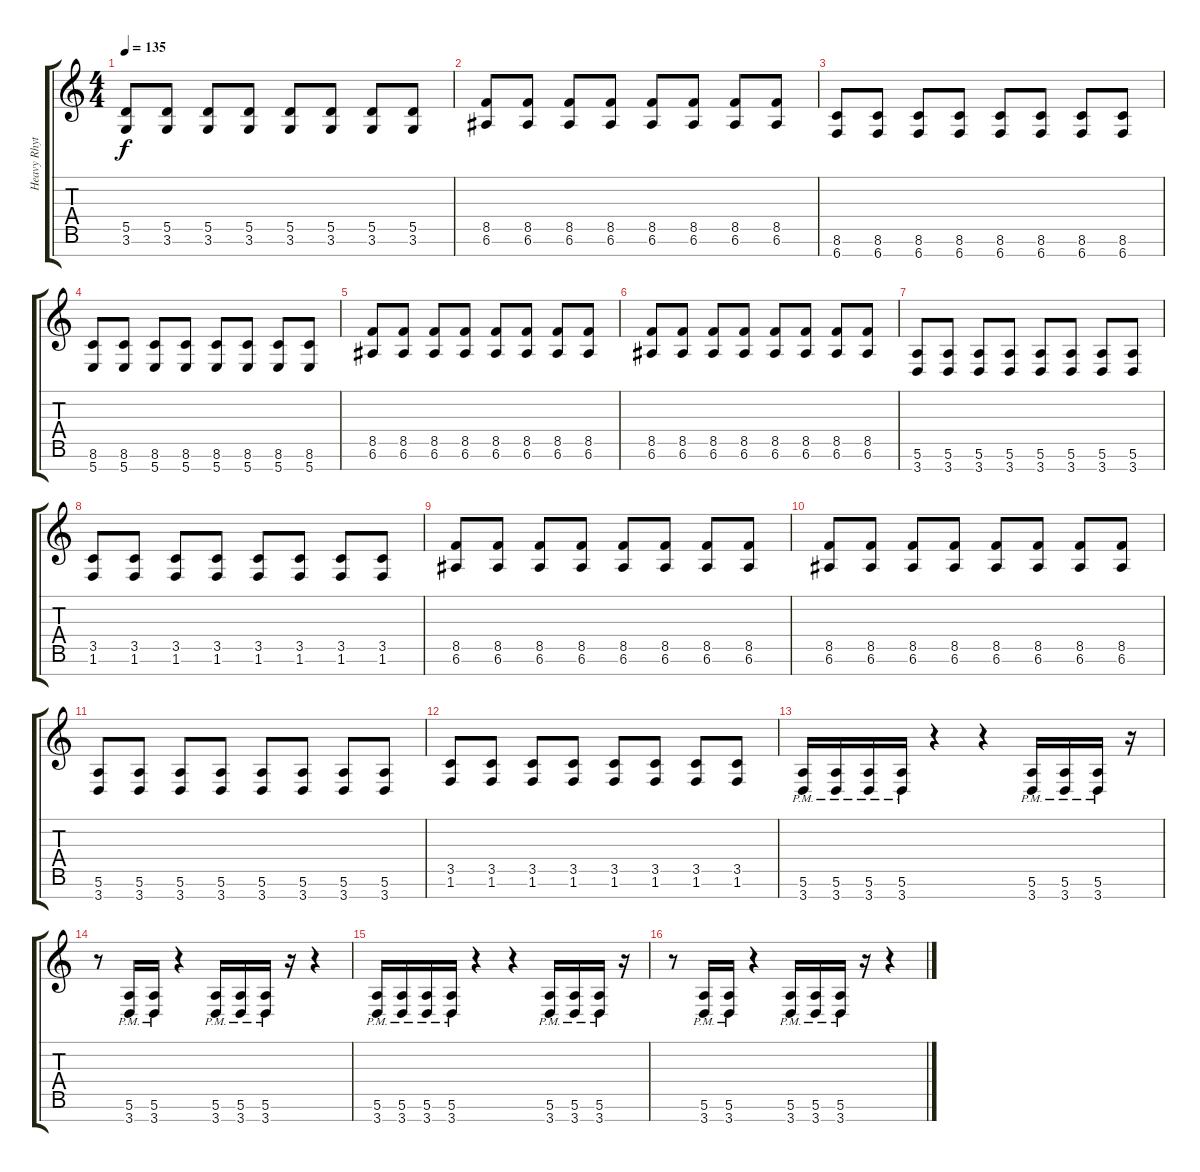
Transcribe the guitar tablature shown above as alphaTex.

\track ("Heavy Rhythm" "Heavy Rhyt") {instrument overdrivenguitar}
\staff {score tabs}
\tuning (E4 B3 G3 D3 A2 E2 B1) {hide}
\ts (4 4)
\tempo 135
\clef g2
\ks c
(5.5 3.6).8{dy f volume 16} (5.5 3.6).8 (5.5 3.6).8 (5.5 3.6).8 (5.5 3.6).8 (5.5 3.6).8 (5.5 3.6).8 (5.5 3.6).8 |
(8.5 6.6).8 (8.5 6.6).8 (8.5 6.6).8 (8.5 6.6).8 (8.5 6.6).8 (8.5 6.6).8 (8.5 6.6).8 (8.5 6.6).8 |
(8.6 6.7).8 (8.6 6.7).8 (8.6 6.7).8 (8.6 6.7).8 (8.6 6.7).8 (8.6 6.7).8 (8.6 6.7).8 (8.6 6.7).8 |
(8.6 5.7).8 (8.6 5.7).8 (8.6 5.7).8 (8.6 5.7).8 (8.6 5.7).8 (8.6 5.7).8 (8.6 5.7).8 (8.6 5.7).8 |
(8.5 6.6).8 (8.5 6.6).8 (8.5 6.6).8 (8.5 6.6).8 (8.5 6.6).8 (8.5 6.6).8 (8.5 6.6).8 (8.5 6.6).8 |
(8.5 6.6).8 (8.5 6.6).8 (8.5 6.6).8 (8.5 6.6).8 (8.5 6.6).8 (8.5 6.6).8 (8.5 6.6).8 (8.5 6.6).8 |
(5.6 3.7).8 (5.6 3.7).8 (5.6 3.7).8 (5.6 3.7).8 (5.6 3.7).8 (5.6 3.7).8 (5.6 3.7).8 (5.6 3.7).8 |
(3.5 1.6).8 (3.5 1.6).8 (3.5 1.6).8 (3.5 1.6).8 (3.5 1.6).8 (3.5 1.6).8 (3.5 1.6).8 (3.5 1.6).8 |
(8.5 6.6).8 (8.5 6.6).8 (8.5 6.6).8 (8.5 6.6).8 (8.5 6.6).8 (8.5 6.6).8 (8.5 6.6).8 (8.5 6.6).8 |
(8.5 6.6).8 (8.5 6.6).8 (8.5 6.6).8 (8.5 6.6).8 (8.5 6.6).8 (8.5 6.6).8 (8.5 6.6).8 (8.5 6.6).8 |
(5.6 3.7).8 (5.6 3.7).8 (5.6 3.7).8 (5.6 3.7).8 (5.6 3.7).8 (5.6 3.7).8 (5.6 3.7).8 (5.6 3.7).8 |
(3.5 1.6).8 (3.5 1.6).8 (3.5 1.6).8 (3.5 1.6).8 (3.5 1.6).8 (3.5 1.6).8 (3.5 1.6).8 (3.5 1.6).8 |
(5.6{pm} 3.7{pm}).16 (5.6{pm} 3.7{pm}).16 (5.6{pm} 3.7{pm}).16 (5.6{pm} 3.7{pm}).16 r.4 r.4 (5.6{pm} 3.7{pm}).16 (5.6{pm} 3.7{pm}).16 (5.6{pm} 3.7{pm}).16 r.16 |
r.8 (5.6{pm} 3.7{pm}).16 (5.6{pm} 3.7{pm}).16 r.4 (5.6{pm} 3.7{pm}).16 (5.6{pm} 3.7{pm}).16 (5.6{pm} 3.7{pm}).16 r.16 r.4 |
(5.6{pm} 3.7{pm}).16 (5.6{pm} 3.7{pm}).16 (5.6{pm} 3.7{pm}).16 (5.6{pm} 3.7{pm}).16 r.4 r.4 (5.6{pm} 3.7{pm}).16 (5.6{pm} 3.7{pm}).16 (5.6{pm} 3.7{pm}).16 r.16 |
r.8 (5.6{pm} 3.7{pm}).16 (5.6{pm} 3.7{pm}).16 r.4 (5.6{pm} 3.7{pm}).16 (5.6{pm} 3.7{pm}).16 (5.6{pm} 3.7{pm}).16 r.16 r.4
